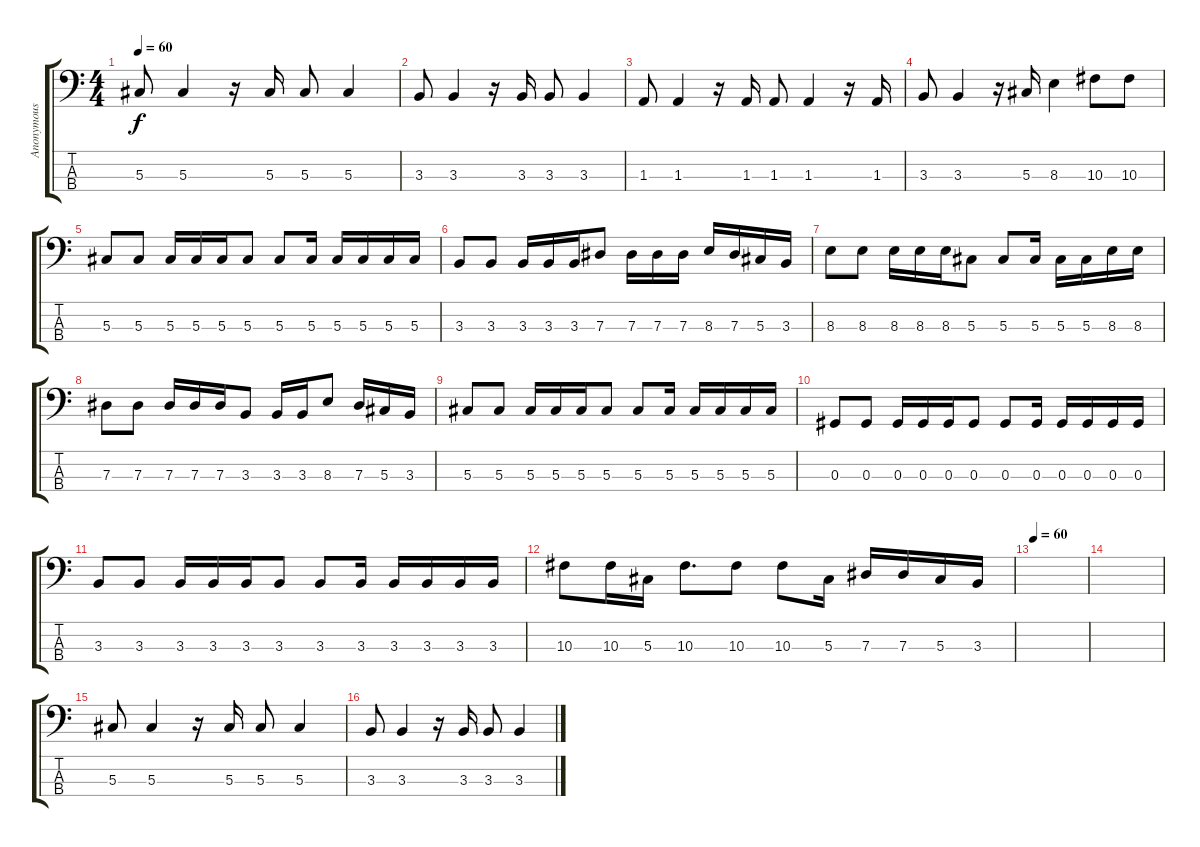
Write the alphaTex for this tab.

\track ("Anonymous" "Anonymous") {instrument synthbass1}
\staff {score tabs}
\tuning (Gb2 Db2 Ab1 Db1) {hide}
\ts (4 4)
\tempo 60
\clef f4
\ks c
5.3.8{dy f volume 7} 5.3.4 r.16 5.3.16 5.3.8 5.3.4 |
3.3.8 3.3.4 r.16 3.3.16 3.3.8 3.3.4 |
1.3.8 1.3.4 r.16 1.3.16 1.3.8 1.3.4 r.16 1.3.16 |
3.3.8 3.3.4 r.16 5.3.16 8.3.4 10.3.8 10.3.8 |
5.3.8{volume 12 instrument electricbassfinger} 5.3.8 5.3.16 5.3.16 5.3.16 5.3.8 5.3.8 5.3.16 5.3.16 5.3.16 5.3.16 5.3.16 |
3.3.8 3.3.8 3.3.16 3.3.16 3.3.16 7.3.8 7.3.16 7.3.16 7.3.16 8.3.16 7.3.16 5.3.16 3.3.16 |
8.3.8 8.3.8 8.3.16 8.3.16 8.3.16 5.3.8 5.3.8 5.3.16 5.3.16 5.3.16 8.3.16 8.3.16 |
7.3.8 7.3.8 7.3.16 7.3.16 7.3.16 3.3.8 3.3.16 3.3.16 8.3.8 7.3.16 5.3.16 3.3.16 |
5.3.8{instrument electricbassfinger} 5.3.8 5.3.16 5.3.16 5.3.16 5.3.8 5.3.8 5.3.16 5.3.16 5.3.16 5.3.16 5.3.16 |
0.3.8 0.3.8 0.3.16 0.3.16 0.3.16 0.3.8 0.3.8 0.3.16 0.3.16 0.3.16 0.3.16 0.3.16 |
3.3.8 3.3.8 3.3.16 3.3.16 3.3.16 3.3.8 3.3.8 3.3.16 3.3.16 3.3.16 3.3.16 3.3.16 |
10.3.8{instrument electricbassfinger} 10.3.16 5.3.16 10.3.8{d} 10.3.8 10.3.8 5.3.16 7.3.16 7.3.16 5.3.16 3.3.16 |
\tempo 60
|
|
5.3.8{volume 7} 5.3.4 r.16 5.3.16 5.3.8 5.3.4 |
3.3.8 3.3.4 r.16 3.3.16 3.3.8 3.3.4
